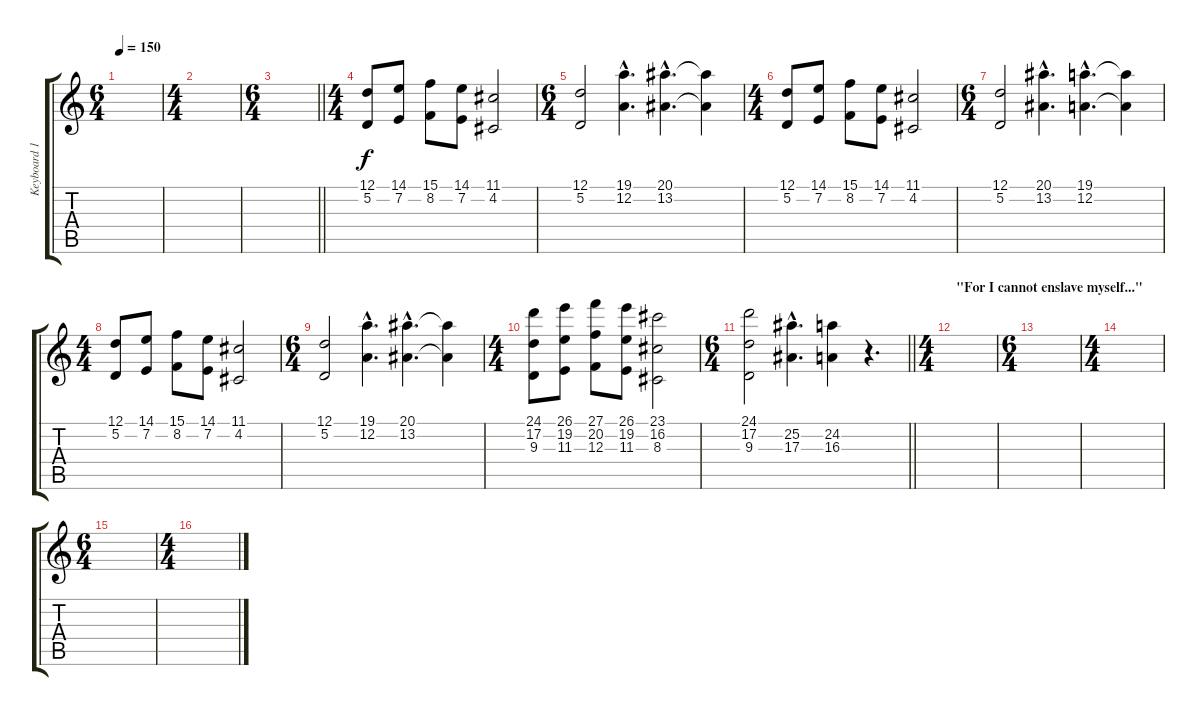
\track ("Keyboard 1 - Mustis" "Keyboard 1") {instrument stringensemble1}
\staff {score tabs}
\tuning (D4 A3 F3 C3 G2 D2) {hide}
\ts (6 4)
\tempo 150
\clef g2
\ks c
|
\ts (4 4)
|
\ts (6 4)
\barLineRight lightlight
|
\ts (4 4)
\section ("" "")
(12.1 5.2).8{volume 16} (14.1 7.2).8 (15.1 8.2).8 (14.1 7.2).8 (11.1 4.2).2 |
\ts (6 4)
(12.1 5.2).2 (19.1{hac} 12.2{hac}).4{d} (20.1{hac} 13.2{hac}).4{d} (20.1{t} 13.2{t}).4 |
\ts (4 4)
(12.1 5.2).8 (14.1 7.2).8 (15.1 8.2).8 (14.1 7.2).8 (11.1 4.2).2 |
\ts (6 4)
(12.1 5.2).2 (20.1{hac} 13.2{hac}).4{d} (19.1{hac} 12.2{hac}).4{d} (19.1{t} 12.2{t}).4 |
\ts (4 4)
(12.1 5.2).8 (14.1 7.2).8 (15.1 8.2).8 (14.1 7.2).8 (11.1 4.2).2 |
\ts (6 4)
(12.1 5.2).2 (19.1{hac} 12.2{hac}).4{d} (20.1{hac} 13.2{hac}).4{d} (20.1{t} 13.2{t}).4 |
\ts (4 4)
(24.1 17.2 9.3).8 (26.1 19.2 11.3).8 (27.1 20.2 12.3).8 (26.1 19.2 11.3).8 (23.1 16.2 8.3).2 |
\ts (6 4)
\barLineRight lightlight
(24.1 17.2 9.3).2 (25.2{hac} 17.3{hac}).4{d} (24.2 16.3).4 r.4{d} |
\ts (4 4)
\section ("" "\"For I cannot enslave myself...\"")
|
\ts (6 4)
|
\ts (4 4)
|
\ts (6 4)
|
\ts (4 4)
